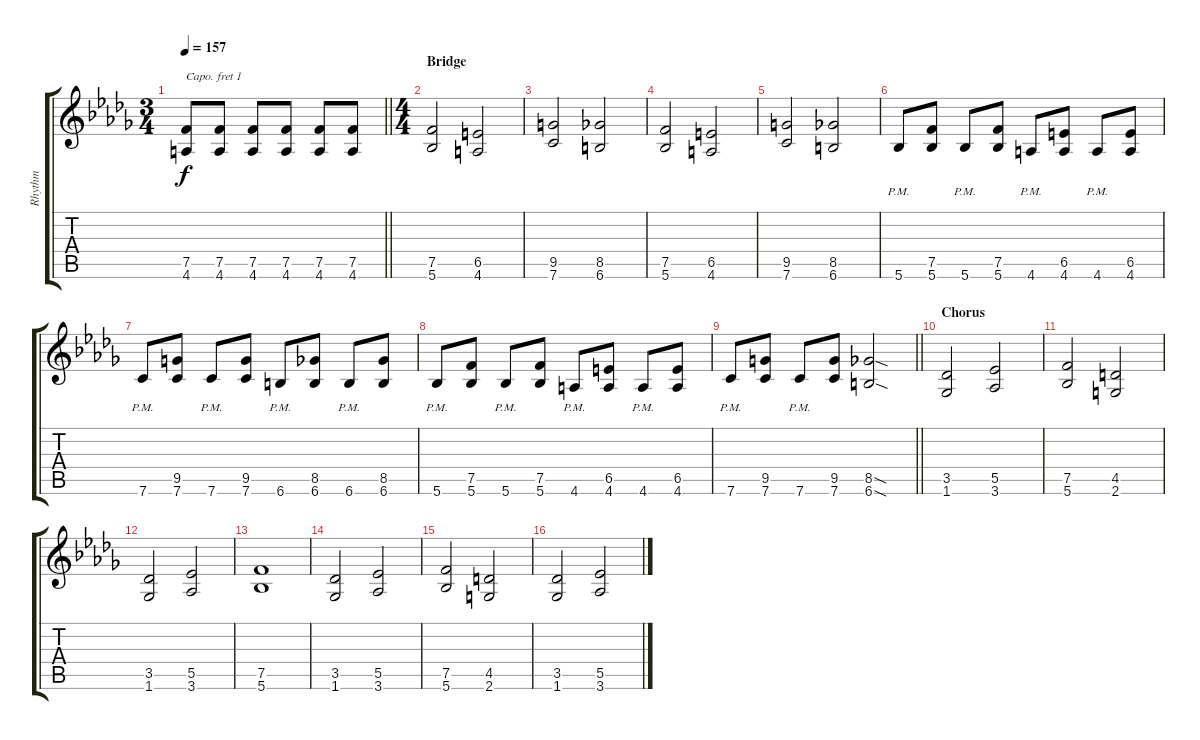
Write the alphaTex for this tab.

\track ("Rhythm" "Rhythm") {instrument overdrivenguitar}
\staff {score tabs}
\capo 1
\tuning (E4 B3 G3 D3 A2 E2) {hide}
\ts (3 4)
\tempo 157
\clef g2
\barLineRight lightlight
\ks db
(7.5 4.6).8{dy f} (7.5 4.6).8 (7.5 4.6).8 (7.5 4.6).8 (7.5 4.6).8 (7.5 4.6).8 |
\ts (4 4)
\section ("" "Bridge")
(7.5 5.6).2 (6.5 4.6).2 |
(9.5 7.6).2 (8.5 6.6).2 |
(7.5 5.6).2 (6.5 4.6).2 |
(9.5 7.6).2 (8.5 6.6).2 |
5.6{pm}.8 (7.5 5.6).8 5.6{pm}.8 (7.5 5.6).8 4.6{pm}.8 (6.5 4.6).8 4.6{pm}.8 (6.5 4.6).8 |
7.6{pm}.8 (9.5 7.6).8 7.6{pm}.8 (9.5 7.6).8 6.6{pm}.8 (8.5 6.6).8 6.6{pm}.8 (8.5 6.6).8 |
5.6{pm}.8 (7.5 5.6).8 5.6{pm}.8 (7.5 5.6).8 4.6{pm}.8 (6.5 4.6).8 4.6{pm}.8 (6.5 4.6).8 |
\barLineRight lightlight
7.6{pm}.8 (9.5 7.6).8 7.6{pm}.8 (9.5 7.6).8 (8.5{sod} 6.6{sod}).2 |
\section ("" "Chorus")
(3.5 1.6).2 (5.5 3.6).2 |
(7.5 5.6).2 (4.5 2.6).2 |
(3.5 1.6).2 (5.5 3.6).2 |
(7.5 5.6).1 |
(3.5 1.6).2 (5.5 3.6).2 |
(7.5 5.6).2 (4.5 2.6).2 |
(3.5 1.6).2 (5.5 3.6).2
